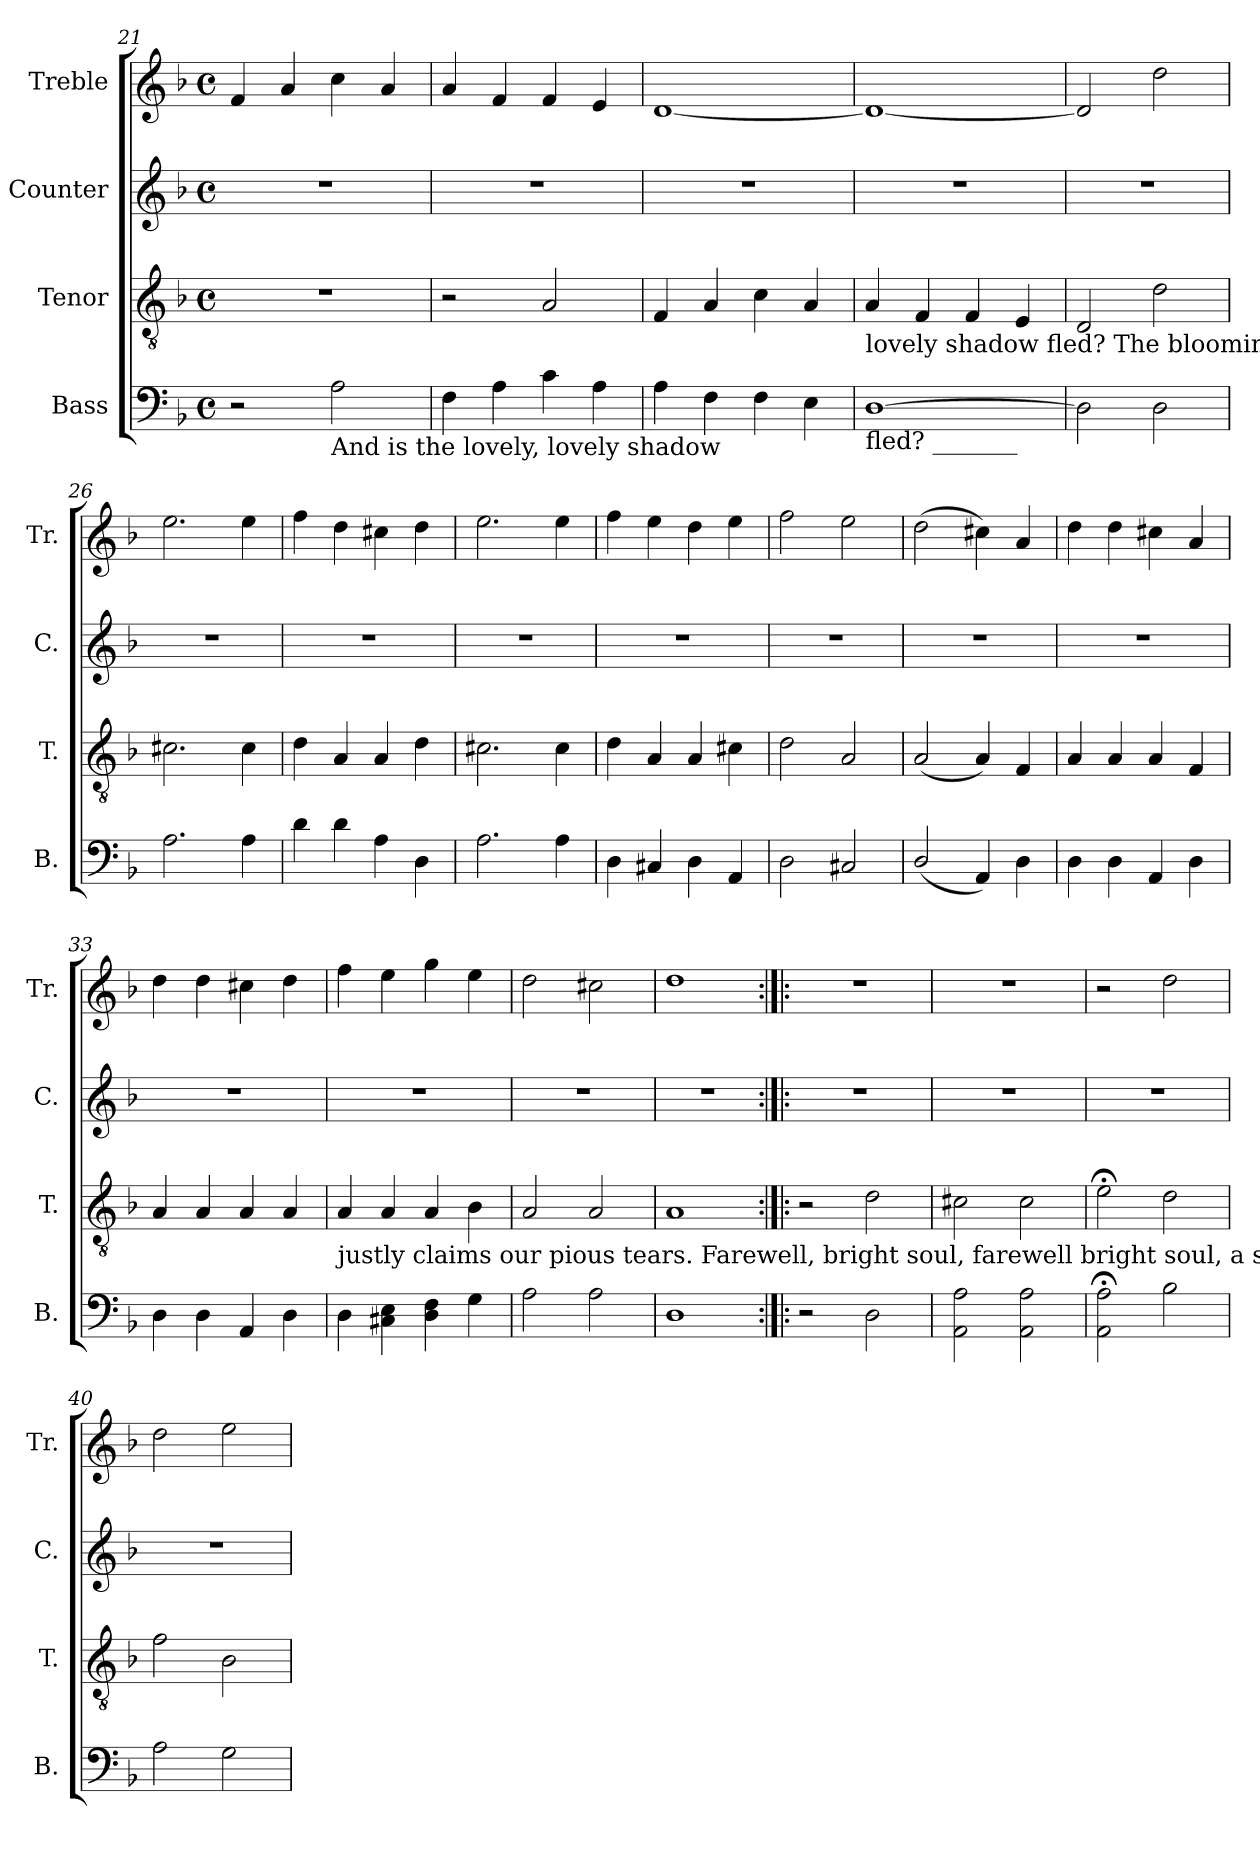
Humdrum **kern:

**kern	**kern	**kern	**kern
*part4	*part3	*part2	*part1
*staff4	*staff3	*staff2	*staff1
*I"Bass	*I"Tenor	*I"Counter	*I"Treble
*I'B.	*I'T.	*I'C.	*I'Tr.
*clefF4	*clefGv2	*clefG2	*clefG2
*k[b-]	*k[b-]	*k[b-]	*k[b-]
*M4/4	*M4/4	*M4/4	*M4/4
*met(c)	*met(c)	*met(c)	*met(c)
=21	=21	=21	=21
2r	1r	1r	4f/
.	.	.	4a/
!LO:TX:b:t=And     is the lovely, lovely shadow	!	!	!
2A\	.	.	4cc\
.	.	.	4a/
=22	=22	=22	=22
4F\	2r	1r	4a/
4A\	.	.	4f/
4c\	2A/	.	4f/
4A\	.	.	4e/
=23	=23	=23	=23
4A\	4F/	1r	[1d
4F\	4A/	.	.
4F\	4c\	.	.
4E\	4A/	.	.
!!LO:LB:g=z
=24	=24	=24	=24
!	!LO:TX:b:t=lovely shadow fled? The  blooming  wonders  of   her    years      So  soon enshined among        the  dead,            So soon enshrined among the dead&colon;   She	!	!
!LO:TX:b:t=fled? _______	!	!	!
[1D	4A/	1r	1d_
.	4F/	.	.
.	4F/	.	.
.	4E/	.	.
=25	=25	=25	=25
2D\]	2D/	1r	2d/]
2D\	2d\	.	2dd\
=26	=26	=26	=26
2.A\	2.c#X\	1r	2.ee\
4A\	4c#\	.	4ee\
=27	=27	=27	=27
4d\	4d\	1r	4ff\
4d\	4A/	.	4dd\
4A\	4A/	.	4cc#X\
4D\	4d\	.	4dd\
=28	=28	=28	=28
2.A\	2.c#X\	1r	2.ee\
4A\	4c#\	.	4ee\
=29	=29	=29	=29
4D\	4d\	1r	4ff\
4C#X/	4A/	.	4ee\
4D\	4A/	.	4dd\
4AA/	4c#X\	.	4ee\
=30	=30	=30	=30
2D\	2d\	1r	2ff\
2C#X/	2A/	.	2ee\
=31	=31	=31	=31
(2D/	(2A/	1r	(2dd\
4AA/)	4A/)	.	4cc#X\)
4D\	4F/	.	4a/
=32	=32	=32	=32
4D\	4A/	1r	4dd\
4D\	4A/	.	4dd\
4AA/	4A/	.	4cc#X\
4D\	4F/	.	4a/
=33	=33	=33	=33
4D\	4A/	1r	4dd\
4D\	4A/	.	4dd\
4AA/	4A/	.	4cc#X\
4D\	4A/	.	4dd\
!!LO:LB:g=z
=34	=34	=34	=34
!	!LO:TX:b:t=justly claims our pious tears.            Farewell, bright soul, farewell bright soul,  a short farewell&colon; 'Till we shall meet, till we shall meet again above, In	!	!
4D\	4A/	1r	4ff\
4C#X\ 4E\	4A/	.	4ee\
4D\ 4F\	4A/	.	4gg\
4G\	4B-\	.	4ee\
=35	=35	=35	=35
2A\	2A/	1r	2dd\
2A\	2A/	.	2cc#X\
=36	=36	=36	=36
1D	1A	1r	1dd
=37:|!|:	=37:|!|:	=37:|!|:	=37:|!|:
2r	2r	1r	1r
2D\	2d\	.	.
=38	=38	=38	=38
2AA\ 2A\	2c#X\	1r	1r
2AA\ 2A\	2c#\	.	.
=39	=39	=39	=39
2AA\;< 2A\;<	2e;<\	1r	2r
2B-\	2d\	.	2dd\
=40	=40	=40	=40
2A\	2f\	1r	2dd\
2G\	2B-\	.	2ee\
=	=	=	=
*-	*-	*-	*-
